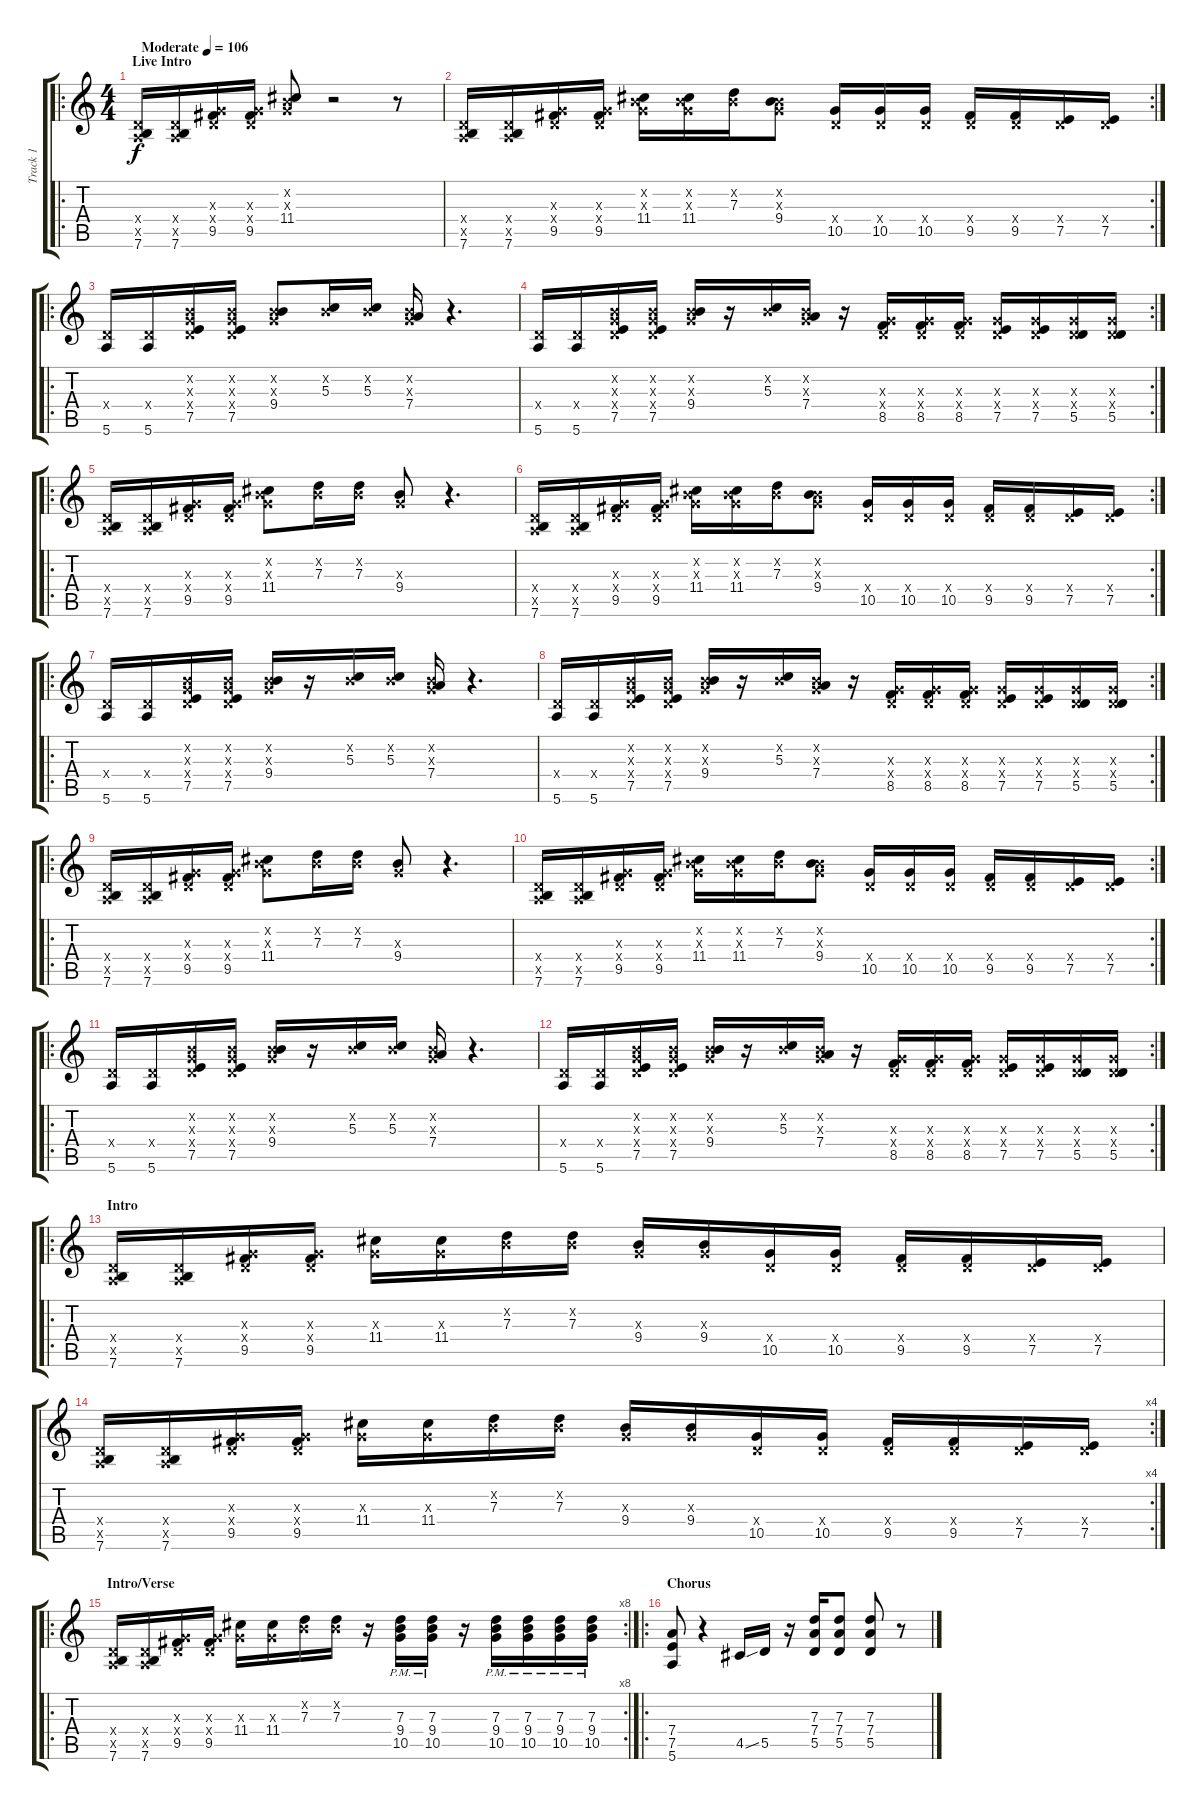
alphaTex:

\track ("Track 1" "Track 1") {instrument acousticguitarsteel}
\staff {score tabs}
\tuning (E4 B3 G3 D3 A2 E2) {hide}
\ro
\ts (4 4)
\section ("" "Live Intro")
\tempo (106 "Moderate")
\clef g2
\ks c
(0.4{x} 0.5{x} 7.6).16{dy f instrument acousticguitarsteel} (0.4{x} 0.5{x} 7.6).16 (0.3{x} 0.4{x} 9.5).16 (0.3{x} 0.4{x} 9.5).16 (0.2{x} 0.3{x} 11.4).8 r.2 r.8 |
\rc 2
(0.4{x} 0.5{x} 7.6).16 (0.4{x} 0.5{x} 7.6).16 (0.3{x} 0.4{x} 9.5).16 (0.3{x} 0.4{x} 9.5).16 (0.2{x} 0.3{x} 11.4).16 (0.2{x} 0.3{x} 11.4).16 (0.2{x} 7.3).16 (0.2{x} 0.3{x} 9.4).8 (0.4{x} 10.5).16 (0.4{x} 10.5).16 (0.4{x} 10.5).16 (0.4{x} 9.5).16 (0.4{x} 9.5).16 (0.4{x} 7.5).16 (0.4{x} 7.5).16 |
\ro
(0.4{x} 5.6).16 (0.4{x} 5.6).16 (0.2{x} 0.3{x} 0.4{x} 7.5).16 (0.2{x} 0.3{x} 0.4{x} 7.5).16 (0.2{x} 0.3{x} 9.4).8 (0.2{x} 5.3).16 (0.2{x} 5.3).16 (0.2{x} 0.3{x} 7.4).16 r.4{d} |
\rc 2
(0.4{x} 5.6).16 (0.4{x} 5.6).16 (0.2{x} 0.3{x} 0.4{x} 7.5).16 (0.2{x} 0.3{x} 0.4{x} 7.5).16 (0.2{x} 0.3{x} 9.4).16 r.16 (0.2{x} 5.3).16 (0.2{x} 0.3{x} 7.4).16 r.16 (0.3{x} 0.4{x} 8.5).16 (0.3{x} 0.4{x} 8.5).16 (0.3{x} 0.4{x} 8.5).16 (0.3{x} 0.4{x} 7.5).16 (0.3{x} 0.4{x} 7.5).16 (0.3{x} 0.4{x} 5.5).16 (0.3{x} 0.4{x} 5.5).16 |
\ro
(0.4{x} 0.5{x} 7.6).16 (0.4{x} 0.5{x} 7.6).16 (0.3{x} 0.4{x} 9.5).16 (0.3{x} 0.4{x} 9.5).16 (0.2{x} 0.3{x} 11.4).8 (0.2{x} 7.3).16 (0.2{x} 7.3).16 (0.3{x} 9.4).8 r.4{d} |
\rc 2
(0.4{x} 0.5{x} 7.6).16 (0.4{x} 0.5{x} 7.6).16 (0.3{x} 0.4{x} 9.5).16 (0.3{x} 0.4{x} 9.5).16 (0.2{x} 0.3{x} 11.4).16 (0.2{x} 0.3{x} 11.4).16 (0.2{x} 7.3).16 (0.2{x} 0.3{x} 9.4).8 (0.4{x} 10.5).16 (0.4{x} 10.5).16 (0.4{x} 10.5).16 (0.4{x} 9.5).16 (0.4{x} 9.5).16 (0.4{x} 7.5).16 (0.4{x} 7.5).16 |
\ro
(0.4{x} 5.6).16 (0.4{x} 5.6).16 (0.2{x} 0.3{x} 0.4{x} 7.5).16 (0.2{x} 0.3{x} 0.4{x} 7.5).16 (0.2{x} 0.3{x} 9.4).16 r.16 (0.2{x} 5.3).16 (0.2{x} 5.3).16 (0.2{x} 0.3{x} 7.4).16 r.4{d} |
\rc 2
(0.4{x} 5.6).16 (0.4{x} 5.6).16 (0.2{x} 0.3{x} 0.4{x} 7.5).16 (0.2{x} 0.3{x} 0.4{x} 7.5).16 (0.2{x} 0.3{x} 9.4).16 r.16 (0.2{x} 5.3).16 (0.2{x} 0.3{x} 7.4).16 r.16 (0.3{x} 0.4{x} 8.5).16 (0.3{x} 0.4{x} 8.5).16 (0.3{x} 0.4{x} 8.5).16 (0.3{x} 0.4{x} 7.5).16 (0.3{x} 0.4{x} 7.5).16 (0.3{x} 0.4{x} 5.5).16 (0.3{x} 0.4{x} 5.5).16 |
\ro
(0.4{x} 0.5{x} 7.6).16 (0.4{x} 0.5{x} 7.6).16 (0.3{x} 0.4{x} 9.5).16 (0.3{x} 0.4{x} 9.5).16 (0.2{x} 0.3{x} 11.4).8 (0.2{x} 7.3).16 (0.2{x} 7.3).16 (0.3{x} 9.4).8 r.4{d} |
\rc 2
(0.4{x} 0.5{x} 7.6).16 (0.4{x} 0.5{x} 7.6).16 (0.3{x} 0.4{x} 9.5).16 (0.3{x} 0.4{x} 9.5).16 (0.2{x} 0.3{x} 11.4).16 (0.2{x} 0.3{x} 11.4).16 (0.2{x} 7.3).16 (0.2{x} 0.3{x} 9.4).8 (0.4{x} 10.5).16 (0.4{x} 10.5).16 (0.4{x} 10.5).16 (0.4{x} 9.5).16 (0.4{x} 9.5).16 (0.4{x} 7.5).16 (0.4{x} 7.5).16 |
\ro
(0.4{x} 5.6).16 (0.4{x} 5.6).16 (0.2{x} 0.3{x} 0.4{x} 7.5).16 (0.2{x} 0.3{x} 0.4{x} 7.5).16 (0.2{x} 0.3{x} 9.4).16 r.16 (0.2{x} 5.3).16 (0.2{x} 5.3).16 (0.2{x} 0.3{x} 7.4).16 r.4{d} |
\rc 2
(0.4{x} 5.6).16 (0.4{x} 5.6).16 (0.2{x} 0.3{x} 0.4{x} 7.5).16 (0.2{x} 0.3{x} 0.4{x} 7.5).16 (0.2{x} 0.3{x} 9.4).16 r.16 (0.2{x} 5.3).16 (0.2{x} 0.3{x} 7.4).16 r.16 (0.3{x} 0.4{x} 8.5).16 (0.3{x} 0.4{x} 8.5).16 (0.3{x} 0.4{x} 8.5).16 (0.3{x} 0.4{x} 7.5).16 (0.3{x} 0.4{x} 7.5).16 (0.3{x} 0.4{x} 5.5).16 (0.3{x} 0.4{x} 5.5).16 |
\ro
\section ("" "Intro")
(0.4{x} 0.5{x} 7.6).16 (0.4{x} 0.5{x} 7.6).16 (0.3{x} 0.4{x} 9.5).16 (0.3{x} 0.4{x} 9.5).16 (0.3{x} 11.4).16 (0.3{x} 11.4).16 (0.2{x} 7.3).16 (0.2{x} 7.3).16 (0.3{x} 9.4).16 (0.3{x} 9.4).16 (0.4{x} 10.5).16 (0.4{x} 10.5).16 (0.4{x} 9.5).16 (0.4{x} 9.5).16 (0.4{x} 7.5).16 (0.4{x} 7.5).16 |
\rc 4
(0.4{x} 0.5{x} 7.6).16 (0.4{x} 0.5{x} 7.6).16 (0.3{x} 0.4{x} 9.5).16 (0.3{x} 0.4{x} 9.5).16 (0.3{x} 11.4).16 (0.3{x} 11.4).16 (0.2{x} 7.3).16 (0.2{x} 7.3).16 (0.3{x} 9.4).16 (0.3{x} 9.4).16 (0.4{x} 10.5).16 (0.4{x} 10.5).16 (0.4{x} 9.5).16 (0.4{x} 9.5).16 (0.4{x} 7.5).16 (0.4{x} 7.5).16 |
\ro
\rc 8
\section ("" "Intro/Verse")
(0.4{x} 0.5{x} 7.6).16 (0.4{x} 0.5{x} 7.6).16 (0.3{x} 0.4{x} 9.5).16 (0.3{x} 0.4{x} 9.5).16 (0.3{x} 11.4).16 (0.3{x} 11.4).16 (0.2{x} 7.3).16 (0.2{x} 7.3).16 r.16 (7.3{pm} 9.4{pm} 10.5{pm}).16 (7.3{pm} 9.4{pm} 10.5{pm}).16 r.16 (7.3{pm} 9.4{pm} 10.5{pm}).16 (7.3{pm} 9.4{pm} 10.5{pm}).16 (7.3{pm} 9.4{pm} 10.5{pm}).16 (7.3{pm} 9.4{pm} 10.5{pm}).16 |
\ro
\section ("" "Chorus")
(7.4 7.5 5.6).8 r.4 4.5{ss}.16 5.5.16 r.16 (7.3 7.4 5.5).16 (7.3 7.4 5.5).8 (7.3 7.4 5.5).8 r.8
